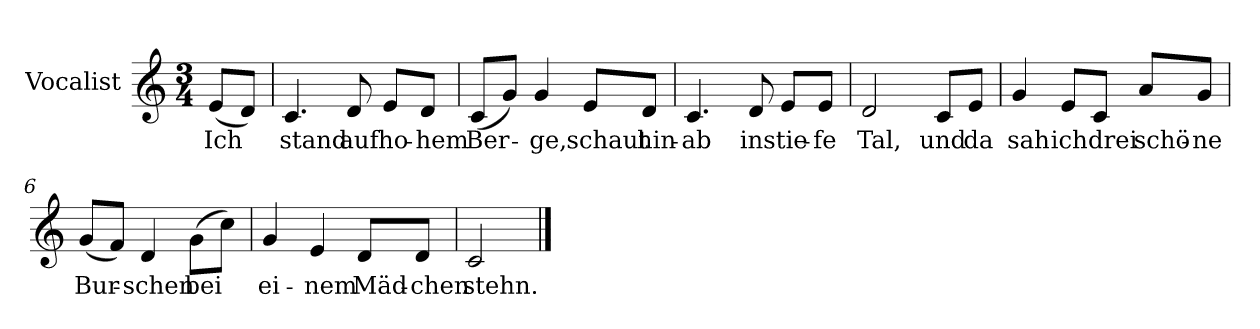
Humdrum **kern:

**kern	**text
*part1	*part1
*staff1	*staff1
*I"Vocalist	*
*k[]	*
*C:	*
*M3/4	*
=	=
(8eL	Ich
8dJ)	.
=1	=1
4.c	stand
8d	auf
8eL	ho-
8dJ	-hem
=2	=2
(8cL	Ber-
8gJ)	.
4g	-ge,
8eL	schaut
8dJ	hin-
=3	=3
4.c	-ab
8d	ins
8eL	tie-
8eJ	-fe
=4	=4
2d	Tal,
8cL	und
8eJ	da
=5	=5
4g	sah
8eL	ich
8cJ	drei
8aL	schö-
8gJ	-ne
=6	=6
(8gL	Bur-
8fJ)	.
4d	-schen
(8g\L	bei
8ccJ)	.
=7	=7
4g	ei-
4e	-nem
8dL	Mäd-
8dJ	-chen
=8	=8
2c	stehn.
==	==
*-	*-
